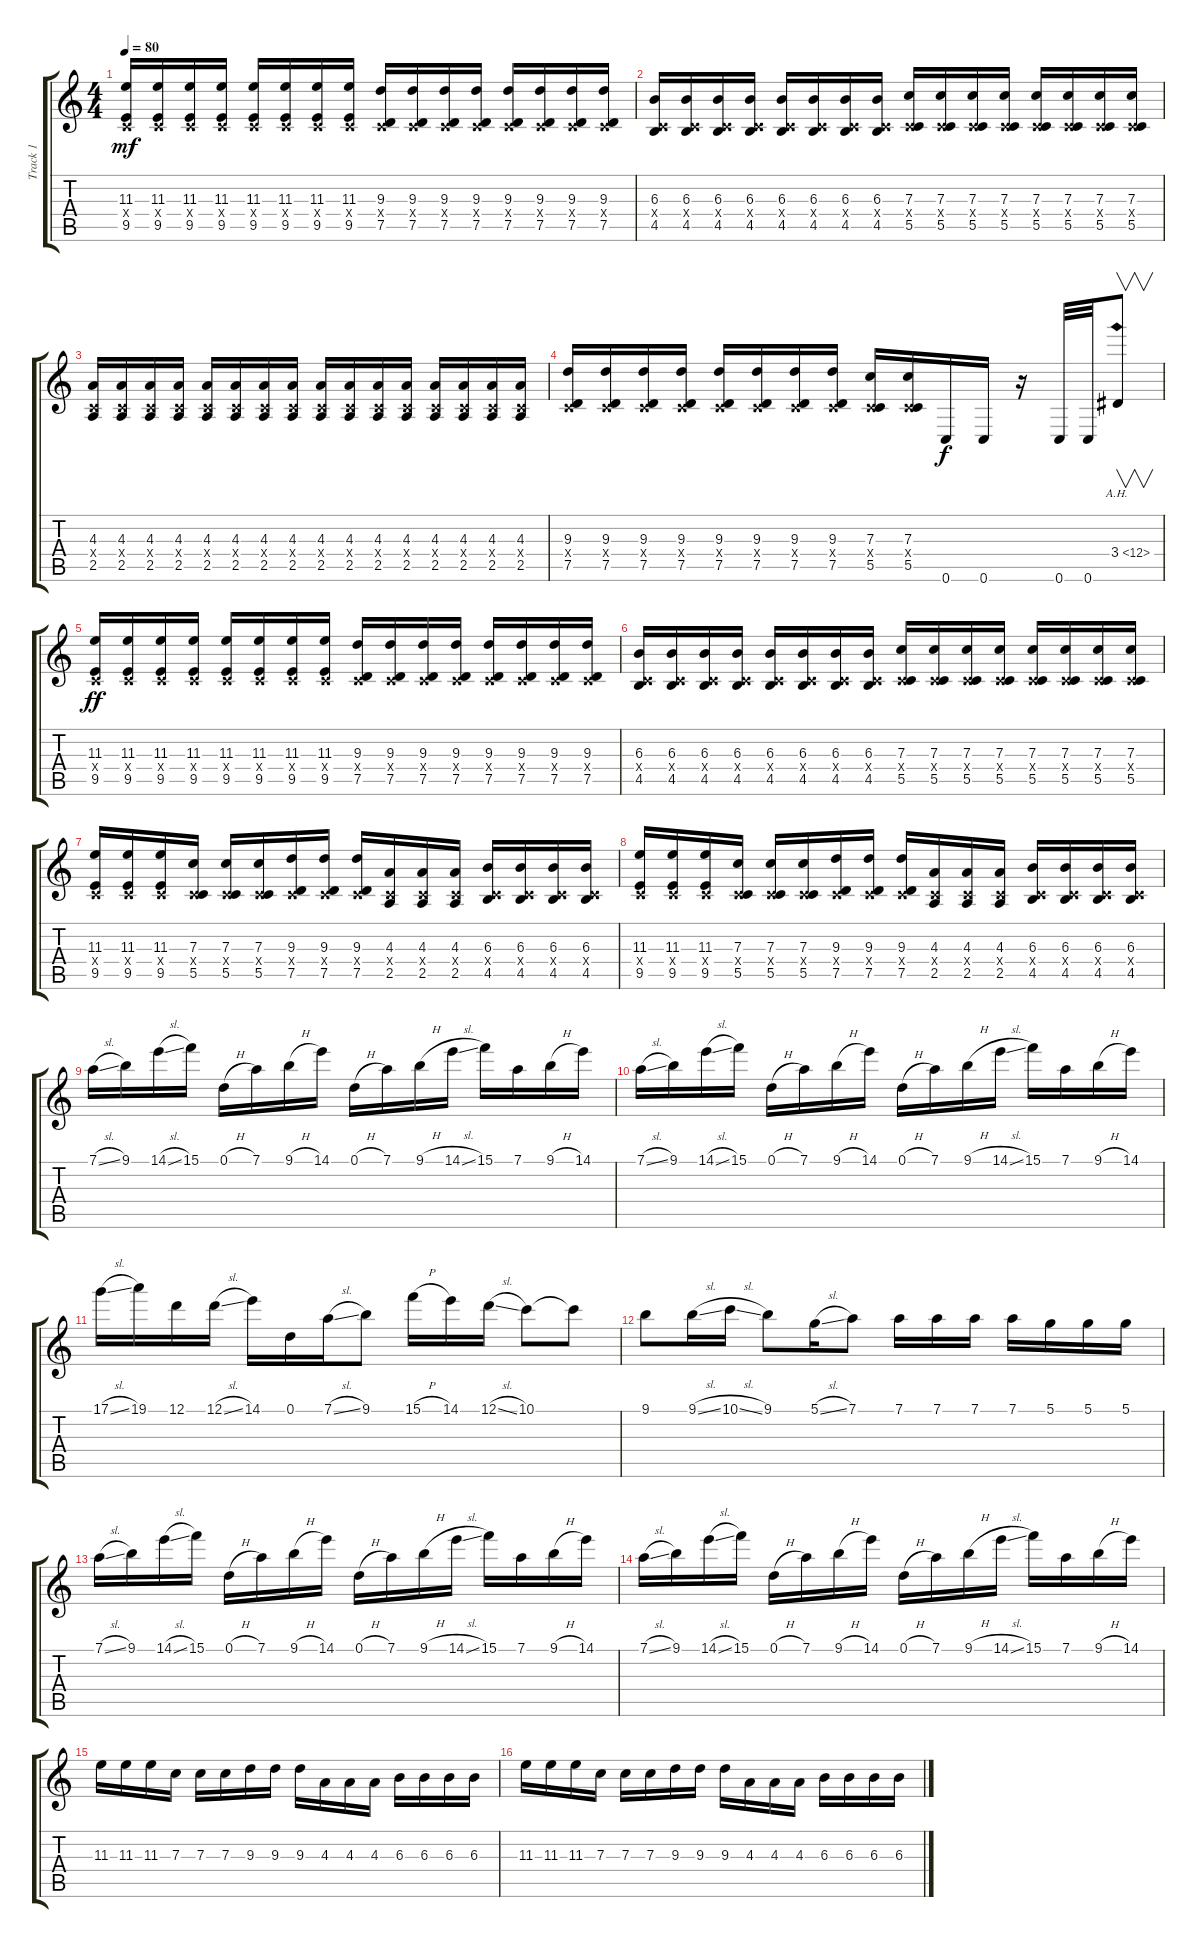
\track ("Track 1" "Track 1") {instrument distortionguitar}
\staff {score tabs}
\tuning (D4 A3 F3 C3 G2 C2) {hide}
\ts (4 4)
\tempo 80
\clef g2
\ks c
(11.3 0.4{x} 9.5).16{dy mf} (11.3 0.4{x} 9.5).16 (11.3 0.4{x} 9.5).16 (11.3 0.4{x} 9.5).16 (11.3 0.4{x} 9.5).16 (11.3 0.4{x} 9.5).16 (11.3 0.4{x} 9.5).16 (11.3 0.4{x} 9.5).16 (9.3 0.4{x} 7.5).16 (9.3 0.4{x} 7.5).16 (9.3 0.4{x} 7.5).16 (9.3 0.4{x} 7.5).16 (9.3 0.4{x} 7.5).16 (9.3 0.4{x} 7.5).16 (9.3 0.4{x} 7.5).16 (9.3 0.4{x} 7.5).16 |
(6.3 0.4{x} 4.5).16 (6.3 0.4{x} 4.5).16 (6.3 0.4{x} 4.5).16 (6.3 0.4{x} 4.5).16 (6.3 0.4{x} 4.5).16 (6.3 0.4{x} 4.5).16 (6.3 0.4{x} 4.5).16 (6.3 0.4{x} 4.5).16 (7.3 0.4{x} 5.5).16 (7.3 0.4{x} 5.5).16 (7.3 0.4{x} 5.5).16 (7.3 0.4{x} 5.5).16 (7.3 0.4{x} 5.5).16 (7.3 0.4{x} 5.5).16 (7.3 0.4{x} 5.5).16 (7.3 0.4{x} 5.5).16 |
(4.3 0.4{x} 2.5).16 (4.3 0.4{x} 2.5).16 (4.3 0.4{x} 2.5).16 (4.3 0.4{x} 2.5).16 (4.3 0.4{x} 2.5).16 (4.3 0.4{x} 2.5).16 (4.3 0.4{x} 2.5).16 (4.3 0.4{x} 2.5).16 (4.3 0.4{x} 2.5).16 (4.3 0.4{x} 2.5).16 (4.3 0.4{x} 2.5).16 (4.3 0.4{x} 2.5).16 (4.3 0.4{x} 2.5).16 (4.3 0.4{x} 2.5).16 (4.3 0.4{x} 2.5).16 (4.3 0.4{x} 2.5).16 |
(9.3 0.4{x} 7.5).16 (9.3 0.4{x} 7.5).16 (9.3 0.4{x} 7.5).16 (9.3 0.4{x} 7.5).16 (9.3 0.4{x} 7.5).16 (9.3 0.4{x} 7.5).16 (9.3 0.4{x} 7.5).16 (9.3 0.4{x} 7.5).16 (7.3 0.4{x} 5.5).16 (7.3 0.4{x} 5.5).16 0.6.16{dy f} 0.6.16 r.16 0.6.32 0.6.32 3.4{ah 9}.8{v} |
(11.3 0.4{x} 9.5).16{dy ff} (11.3 0.4{x} 9.5).16 (11.3 0.4{x} 9.5).16 (11.3 0.4{x} 9.5).16 (11.3 0.4{x} 9.5).16 (11.3 0.4{x} 9.5).16 (11.3 0.4{x} 9.5).16 (11.3 0.4{x} 9.5).16 (9.3 0.4{x} 7.5).16 (9.3 0.4{x} 7.5).16 (9.3 0.4{x} 7.5).16 (9.3 0.4{x} 7.5).16 (9.3 0.4{x} 7.5).16 (9.3 0.4{x} 7.5).16 (9.3 0.4{x} 7.5).16 (9.3 0.4{x} 7.5).16 |
(6.3 0.4{x} 4.5).16 (6.3 0.4{x} 4.5).16 (6.3 0.4{x} 4.5).16 (6.3 0.4{x} 4.5).16 (6.3 0.4{x} 4.5).16 (6.3 0.4{x} 4.5).16 (6.3 0.4{x} 4.5).16 (6.3 0.4{x} 4.5).16 (7.3 0.4{x} 5.5).16 (7.3 0.4{x} 5.5).16 (7.3 0.4{x} 5.5).16 (7.3 0.4{x} 5.5).16 (7.3 0.4{x} 5.5).16 (7.3 0.4{x} 5.5).16 (7.3 0.4{x} 5.5).16 (7.3 0.4{x} 5.5).16 |
(11.3 0.4{x} 9.5).16 (11.3 0.4{x} 9.5).16 (11.3 0.4{x} 9.5).16 (7.3 0.4{x} 5.5).16 (7.3 0.4{x} 5.5).16 (7.3 0.4{x} 5.5).16 (9.3 0.4{x} 7.5).16 (9.3 0.4{x} 7.5).16 (9.3 0.4{x} 7.5).16 (4.3 0.4{x} 2.5).16 (4.3 0.4{x} 2.5).16 (4.3 0.4{x} 2.5).16 (6.3 0.4{x} 4.5).16 (6.3 0.4{x} 4.5).16 (6.3 0.4{x} 4.5).16 (6.3 0.4{x} 4.5).16 |
(11.3 0.4{x} 9.5).16 (11.3 0.4{x} 9.5).16 (11.3 0.4{x} 9.5).16 (7.3 0.4{x} 5.5).16 (7.3 0.4{x} 5.5).16 (7.3 0.4{x} 5.5).16 (9.3 0.4{x} 7.5).16 (9.3 0.4{x} 7.5).16 (9.3 0.4{x} 7.5).16 (4.3 0.4{x} 2.5).16 (4.3 0.4{x} 2.5).16 (4.3 0.4{x} 2.5).16 (6.3 0.4{x} 4.5).16 (6.3 0.4{x} 4.5).16 (6.3 0.4{x} 4.5).16 (6.3 0.4{x} 4.5).16 |
7.1{sl}.16 9.1.16 14.1{sl}.16 15.1.16 0.1{h}.16 7.1.16 9.1{h}.16 14.1.16 0.1{h}.16 7.1.16 9.1{h}.16 14.1{sl}.16 15.1.16 7.1.16 9.1{h}.16 14.1.16 |
7.1{sl}.16 9.1.16 14.1{sl}.16 15.1.16 0.1{h}.16 7.1.16 9.1{h}.16 14.1.16 0.1{h}.16 7.1.16 9.1{h}.16 14.1{sl}.16 15.1.16 7.1.16 9.1{h}.16 14.1.16 |
17.1{sl}.16 19.1.16 12.1.16 12.1{sl}.16 14.1.16 0.1.16 7.1{sl}.16 9.1.8 15.1{h}.16 14.1.16 12.1{sl}.16 10.1.8 10.1{t}.8 |
9.1.8 9.1{sl}.16 10.1{sl}.16 9.1.8 5.1{sl}.16 7.1.8 7.1.16 7.1.16 7.1.16 7.1.16 5.1.16 5.1.16 5.1.16 |
7.1{sl}.16 9.1.16 14.1{sl}.16 15.1.16 0.1{h}.16 7.1.16 9.1{h}.16 14.1.16 0.1{h}.16 7.1.16 9.1{h}.16 14.1{sl}.16 15.1.16 7.1.16 9.1{h}.16 14.1.16 |
7.1{sl}.16 9.1.16 14.1{sl}.16 15.1.16 0.1{h}.16 7.1.16 9.1{h}.16 14.1.16 0.1{h}.16 7.1.16 9.1{h}.16 14.1{sl}.16 15.1.16 7.1.16 9.1{h}.16 14.1.16 |
11.3.16 11.3.16 11.3.16 7.3.16 7.3.16 7.3.16 9.3.16 9.3.16 9.3.16 4.3.16 4.3.16 4.3.16 6.3.16 6.3.16 6.3.16 6.3.16 |
11.3.16 11.3.16 11.3.16 7.3.16 7.3.16 7.3.16 9.3.16 9.3.16 9.3.16 4.3.16 4.3.16 4.3.16 6.3.16 6.3.16 6.3.16 6.3.16
